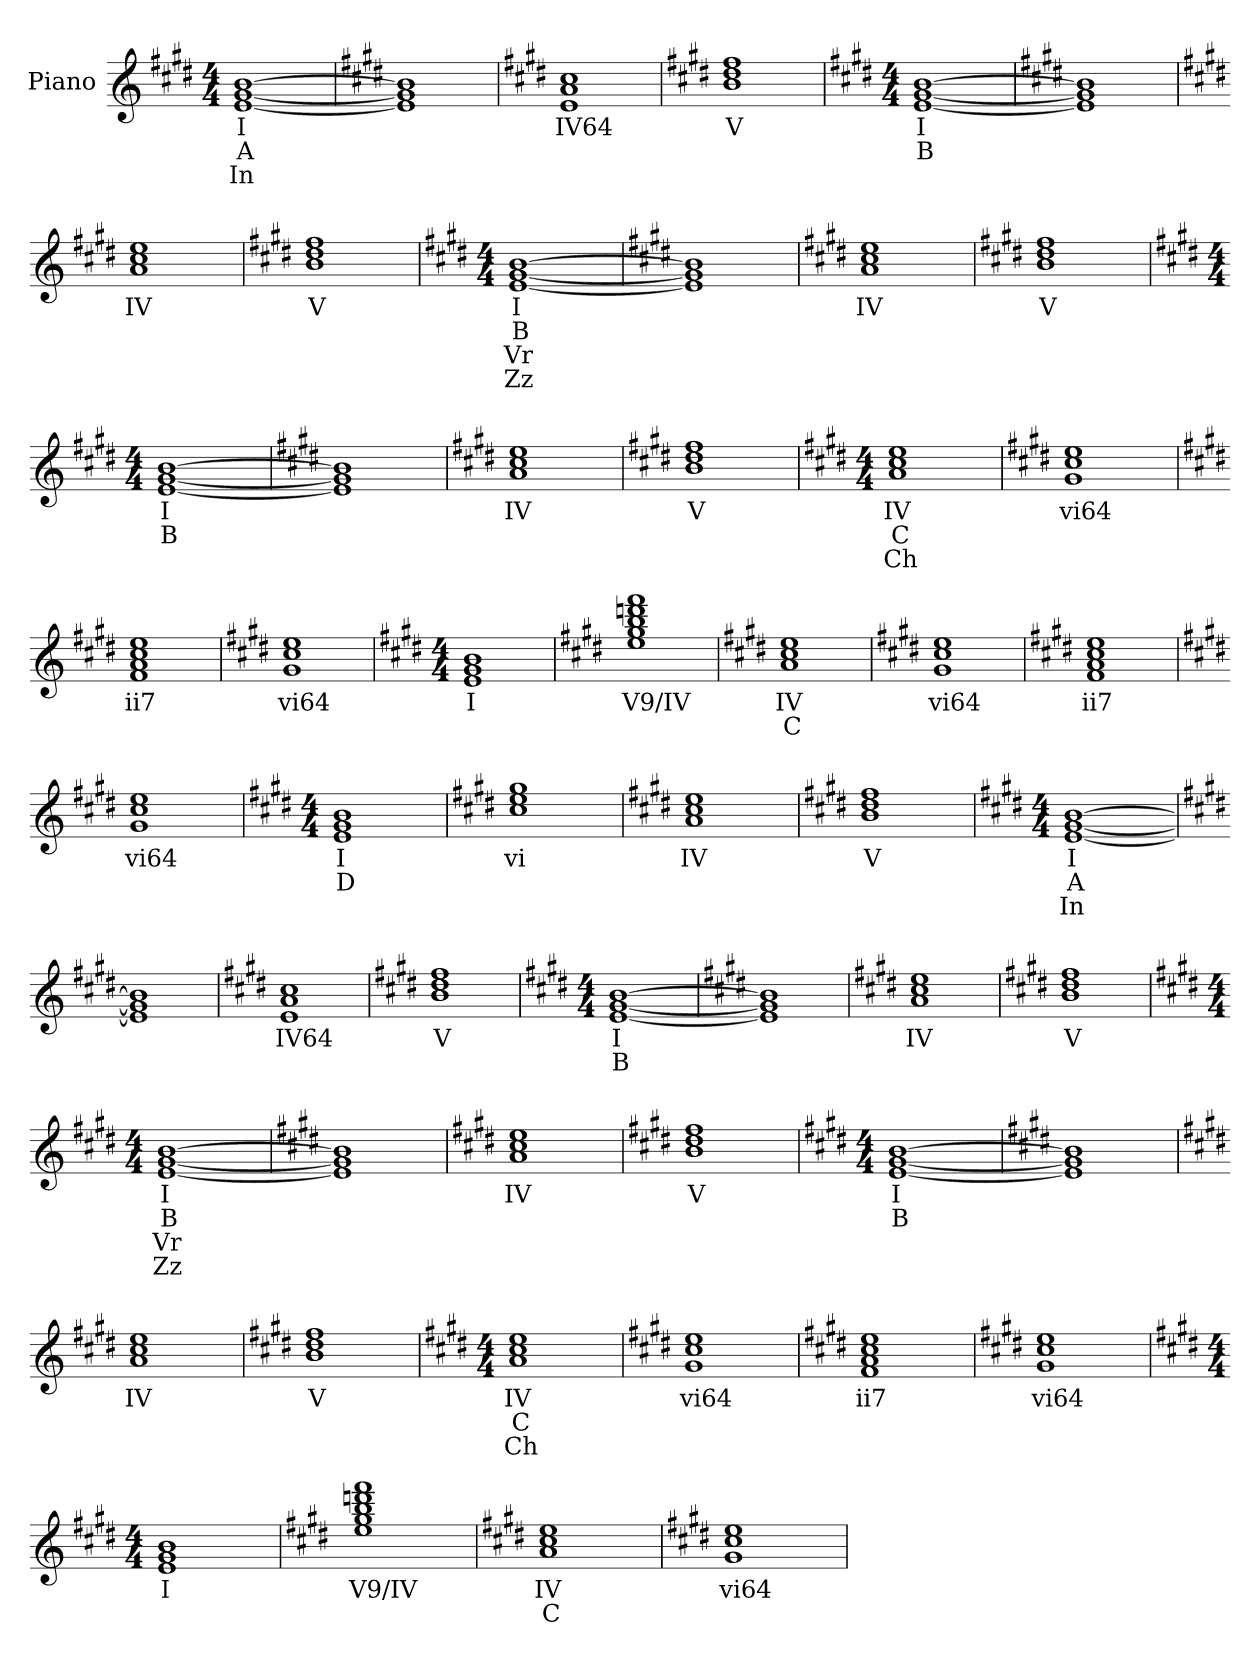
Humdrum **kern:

**kern	**text	**text	**text	**text
*part1	*part1	*part1	*part1	*part1
*staff1	*staff1	*staff1	*staff1	*staff1
*I"Piano	*	*	*	*
*I'Pno	*	*	*	*
*k[f#c#g#d#]	*	*	*	*
*E:	*	*	*	*
*M4/4	*	*	*	*
=	=	=	=	=
[1e [1g# [1b	I	A	In	.
=	=	=	=	=
*k[f#c#g#d#]	*	*	*	*
*E:	*	*	*	*
1e] 1g#] 1b]	.	.	.	.
=	=	=	=	=
*k[f#c#g#d#]	*	*	*	*
*E:	*	*	*	*
1e 1a 1cc#	IV64	.	.	.
=	=	=	=	=
*k[f#c#g#d#]	*	*	*	*
*E:	*	*	*	*
1b 1dd# 1ff#	V	.	.	.
=	=	=	=	=
*k[f#c#g#d#]	*	*	*	*
*E:	*	*	*	*
*M4/4	*	*	*	*
[1e [1g# [1b	I	B	.	.
=	=	=	=	=
*k[f#c#g#d#]	*	*	*	*
*E:	*	*	*	*
1e] 1g#] 1b]	.	.	.	.
=	=	=	=	=
*k[f#c#g#d#]	*	*	*	*
*E:	*	*	*	*
1a 1cc# 1ee	IV	.	.	.
=	=	=	=	=
*k[f#c#g#d#]	*	*	*	*
*E:	*	*	*	*
1b 1dd# 1ff#	V	.	.	.
=	=	=	=	=
*k[f#c#g#d#]	*	*	*	*
*E:	*	*	*	*
*M4/4	*	*	*	*
[1e [1g# [1b	I	B	Vr	Zz
=	=	=	=	=
*k[f#c#g#d#]	*	*	*	*
*E:	*	*	*	*
1e] 1g#] 1b]	.	.	.	.
=	=	=	=	=
*k[f#c#g#d#]	*	*	*	*
*E:	*	*	*	*
1a 1cc# 1ee	IV	.	.	.
=	=	=	=	=
*k[f#c#g#d#]	*	*	*	*
*E:	*	*	*	*
1b 1dd# 1ff#	V	.	.	.
=	=	=	=	=
*k[f#c#g#d#]	*	*	*	*
*E:	*	*	*	*
*M4/4	*	*	*	*
[1e [1g# [1b	I	B	.	.
=	=	=	=	=
*k[f#c#g#d#]	*	*	*	*
*E:	*	*	*	*
1e] 1g#] 1b]	.	.	.	.
=	=	=	=	=
*k[f#c#g#d#]	*	*	*	*
*E:	*	*	*	*
1a 1cc# 1ee	IV	.	.	.
=	=	=	=	=
*k[f#c#g#d#]	*	*	*	*
*E:	*	*	*	*
1b 1dd# 1ff#	V	.	.	.
=	=	=	=	=
*k[f#c#g#d#]	*	*	*	*
*E:	*	*	*	*
*M4/4	*	*	*	*
1a 1cc# 1ee	IV	C	Ch	.
=	=	=	=	=
*k[f#c#g#d#]	*	*	*	*
*E:	*	*	*	*
1g# 1cc# 1ee	vi64	.	.	.
=	=	=	=	=
*k[f#c#g#d#]	*	*	*	*
*E:	*	*	*	*
1f# 1a 1cc# 1ee	ii7	.	.	.
=	=	=	=	=
*k[f#c#g#d#]	*	*	*	*
*E:	*	*	*	*
1g# 1cc# 1ee	vi64	.	.	.
=	=	=	=	=
*k[f#c#g#d#]	*	*	*	*
*E:	*	*	*	*
*M4/4	*	*	*	*
1e 1g# 1b	I	.	.	.
=	=	=	=	=
*k[f#c#g#d#]	*	*	*	*
*E:	*	*	*	*
1ee 1gg# 1bb 1dddn 1fff#	V9/IV	.	.	.
=	=	=	=	=
*k[f#c#g#d#]	*	*	*	*
*E:	*	*	*	*
1a 1cc# 1ee	IV	C	.	.
=	=	=	=	=
*k[f#c#g#d#]	*	*	*	*
*E:	*	*	*	*
1g# 1cc# 1ee	vi64	.	.	.
=	=	=	=	=
*k[f#c#g#d#]	*	*	*	*
*E:	*	*	*	*
1f# 1a 1cc# 1ee	ii7	.	.	.
=	=	=	=	=
*k[f#c#g#d#]	*	*	*	*
*E:	*	*	*	*
1g# 1cc# 1ee	vi64	.	.	.
=	=	=	=	=
*k[f#c#g#d#]	*	*	*	*
*E:	*	*	*	*
*M4/4	*	*	*	*
1e 1g# 1b	I	D	.	.
=	=	=	=	=
*k[f#c#g#d#]	*	*	*	*
*E:	*	*	*	*
1cc# 1ee 1gg#	vi	.	.	.
=	=	=	=	=
*k[f#c#g#d#]	*	*	*	*
*E:	*	*	*	*
1a 1cc# 1ee	IV	.	.	.
=	=	=	=	=
*k[f#c#g#d#]	*	*	*	*
*E:	*	*	*	*
1b 1dd# 1ff#	V	.	.	.
=	=	=	=	=
*k[f#c#g#d#]	*	*	*	*
*E:	*	*	*	*
*M4/4	*	*	*	*
[1e [1g# [1b	I	A	In	.
=	=	=	=	=
*k[f#c#g#d#]	*	*	*	*
*E:	*	*	*	*
1e] 1g#] 1b]	.	.	.	.
=	=	=	=	=
*k[f#c#g#d#]	*	*	*	*
*E:	*	*	*	*
1e 1a 1cc#	IV64	.	.	.
=	=	=	=	=
*k[f#c#g#d#]	*	*	*	*
*E:	*	*	*	*
1b 1dd# 1ff#	V	.	.	.
=	=	=	=	=
*k[f#c#g#d#]	*	*	*	*
*E:	*	*	*	*
*M4/4	*	*	*	*
[1e [1g# [1b	I	B	.	.
=	=	=	=	=
*k[f#c#g#d#]	*	*	*	*
*E:	*	*	*	*
1e] 1g#] 1b]	.	.	.	.
=	=	=	=	=
*k[f#c#g#d#]	*	*	*	*
*E:	*	*	*	*
1a 1cc# 1ee	IV	.	.	.
=	=	=	=	=
*k[f#c#g#d#]	*	*	*	*
*E:	*	*	*	*
1b 1dd# 1ff#	V	.	.	.
=	=	=	=	=
*k[f#c#g#d#]	*	*	*	*
*E:	*	*	*	*
*M4/4	*	*	*	*
[1e [1g# [1b	I	B	Vr	Zz
=	=	=	=	=
*k[f#c#g#d#]	*	*	*	*
*E:	*	*	*	*
1e] 1g#] 1b]	.	.	.	.
=	=	=	=	=
*k[f#c#g#d#]	*	*	*	*
*E:	*	*	*	*
1a 1cc# 1ee	IV	.	.	.
=	=	=	=	=
*k[f#c#g#d#]	*	*	*	*
*E:	*	*	*	*
1b 1dd# 1ff#	V	.	.	.
=	=	=	=	=
*k[f#c#g#d#]	*	*	*	*
*E:	*	*	*	*
*M4/4	*	*	*	*
[1e [1g# [1b	I	B	.	.
=	=	=	=	=
*k[f#c#g#d#]	*	*	*	*
*E:	*	*	*	*
1e] 1g#] 1b]	.	.	.	.
=	=	=	=	=
*k[f#c#g#d#]	*	*	*	*
*E:	*	*	*	*
1a 1cc# 1ee	IV	.	.	.
=	=	=	=	=
*k[f#c#g#d#]	*	*	*	*
*E:	*	*	*	*
1b 1dd# 1ff#	V	.	.	.
=	=	=	=	=
*k[f#c#g#d#]	*	*	*	*
*E:	*	*	*	*
*M4/4	*	*	*	*
1a 1cc# 1ee	IV	C	Ch	.
=	=	=	=	=
*k[f#c#g#d#]	*	*	*	*
*E:	*	*	*	*
1g# 1cc# 1ee	vi64	.	.	.
=	=	=	=	=
*k[f#c#g#d#]	*	*	*	*
*E:	*	*	*	*
1f# 1a 1cc# 1ee	ii7	.	.	.
=	=	=	=	=
*k[f#c#g#d#]	*	*	*	*
*E:	*	*	*	*
1g# 1cc# 1ee	vi64	.	.	.
=	=	=	=	=
*k[f#c#g#d#]	*	*	*	*
*E:	*	*	*	*
*M4/4	*	*	*	*
1e 1g# 1b	I	.	.	.
=	=	=	=	=
*k[f#c#g#d#]	*	*	*	*
*E:	*	*	*	*
1ee 1gg# 1bb 1dddn 1fff#	V9/IV	.	.	.
=	=	=	=	=
*k[f#c#g#d#]	*	*	*	*
*E:	*	*	*	*
1a 1cc# 1ee	IV	C	.	.
=	=	=	=	=
*k[f#c#g#d#]	*	*	*	*
*E:	*	*	*	*
1g# 1cc# 1ee	vi64	.	.	.
=	=	=	=	=
*-	*-	*-	*-	*-
